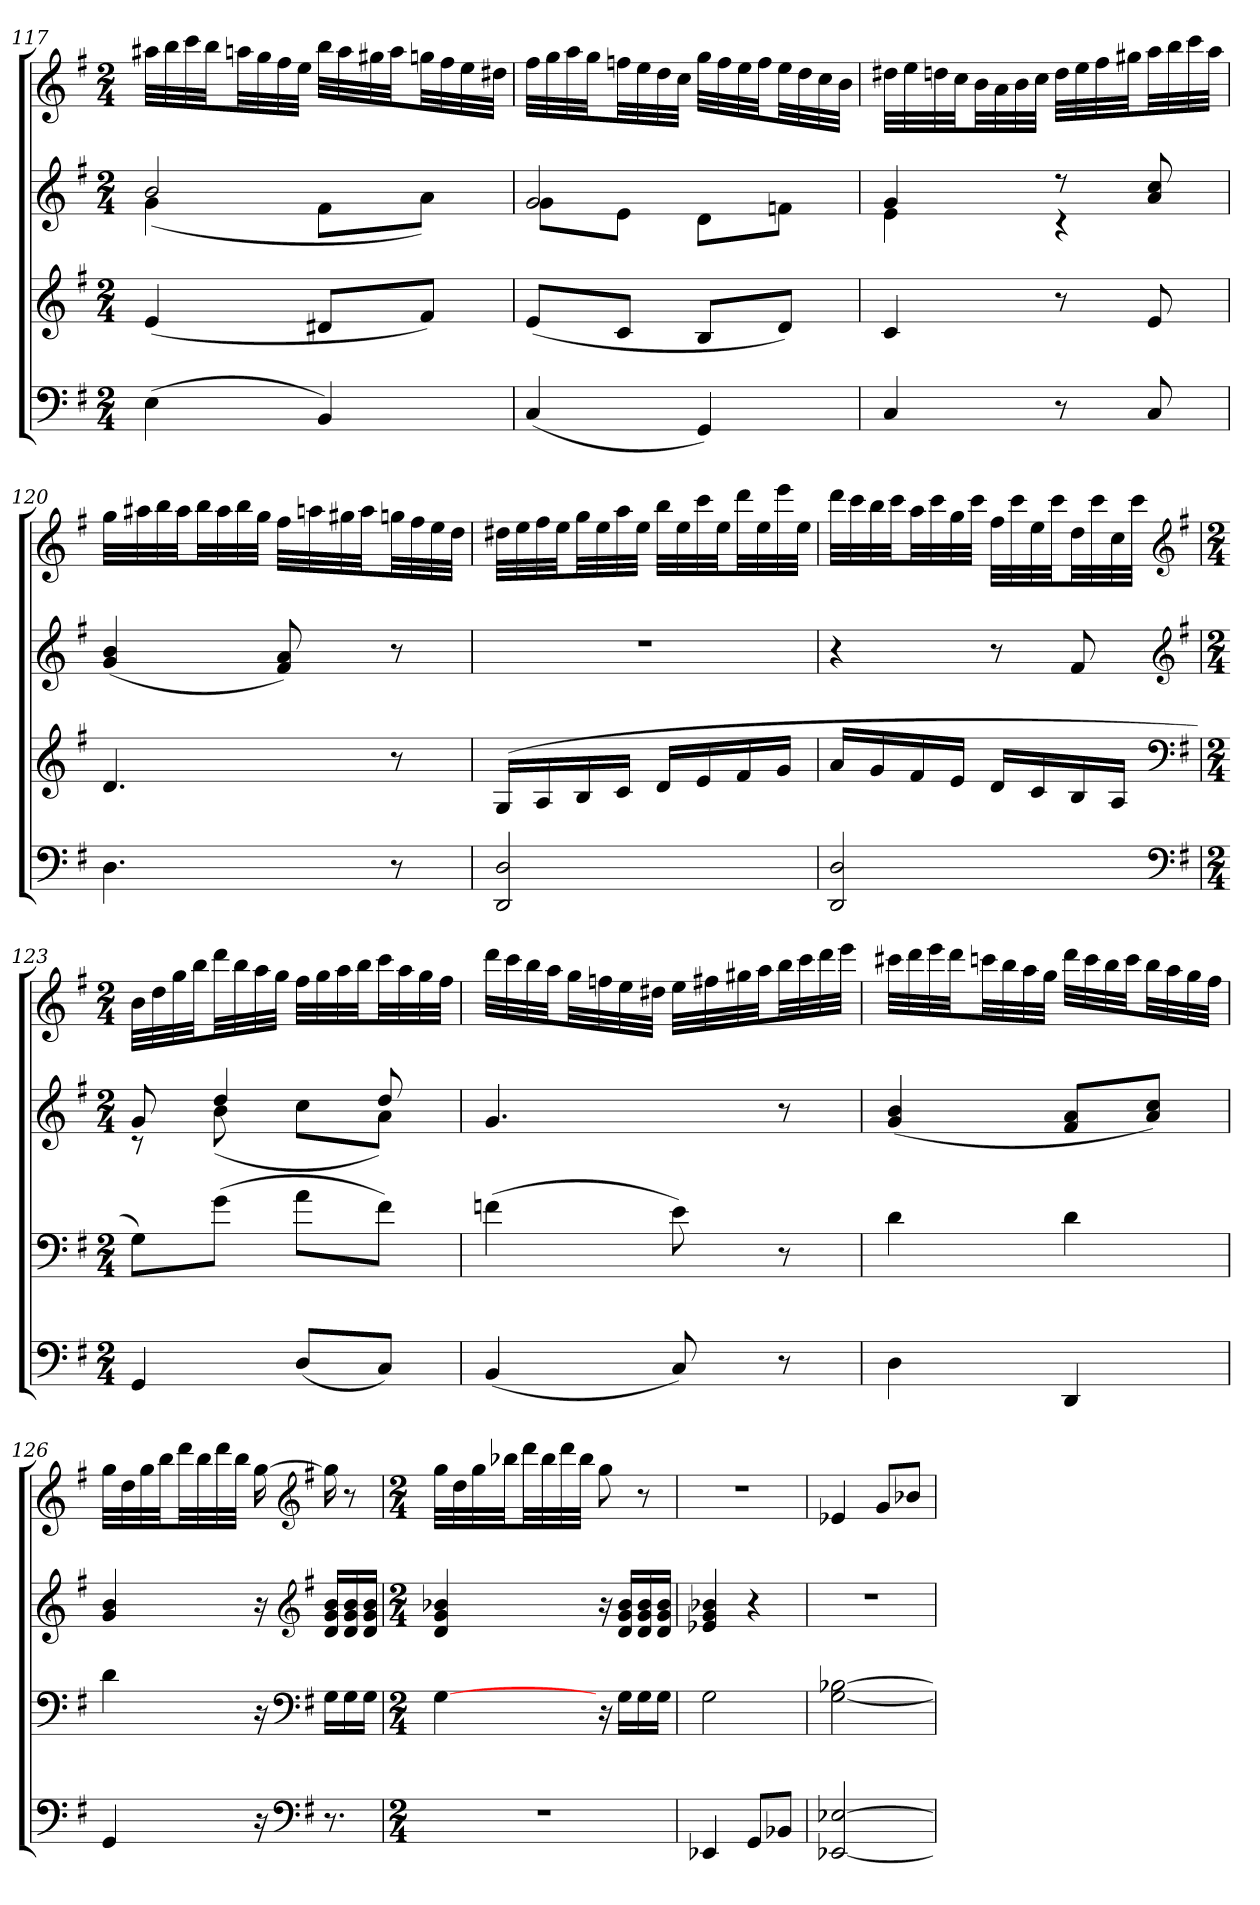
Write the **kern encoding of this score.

**kern	**kern	**kern	**kern
*part4	*part3	*part2	*part1
*staff4	*staff3	*staff2	*staff1
*clefF4	*clefG2	*clefG2	*clefG2
*k[f#]	*k[f#]	*k[f#]	*k[f#]
*G:	*G:	*G:	*G:
*M2/4	*M2/4	*M2/4	*M2/4
=117	=117	=117	=117
*	*	*^	*
(4E	(4e	2b	(4g	32aa#XLLL
.	.	.	.	32bb
.	.	.	.	32ccc
.	.	.	.	32bbJJ
.	.	.	.	32aanLL
.	.	.	.	32gg
.	.	.	.	32ff#
.	.	.	.	32eeJJJ
4BB)	8d#XL	.	8f#L	32bbLLL
.	.	.	.	32aa
.	.	.	.	32gg#X
.	.	.	.	32aaJJ
.	8f#J)	.	8aJ)	32ggnLL
.	.	.	.	32ff#
.	.	.	.	32ee
.	.	.	.	32dd#XJJJ
=118	=118	=118	=118	=118
(4C	(8eL	2g	8gL	32ff#LLL
.	.	.	.	32gg
.	.	.	.	32aa
.	.	.	.	32ggJJ
.	8cJ	.	8eJ	32ffnLL
.	.	.	.	32ee
.	.	.	.	32dd
.	.	.	.	32ccJJJ
4GG)	8BL	.	8dL	32ggLLL
.	.	.	.	32ff
.	.	.	.	32ee
.	.	.	.	32ffJJ
.	8dJ)	.	8fnJ	32eeLL
.	.	.	.	32dd
.	.	.	.	32cc
.	.	.	.	32bJJJ
=119	=119	=119	=119	=119
4C	4c	4g	4e	32dd#XLLL
.	.	.	.	32ee
.	.	.	.	32ddn
.	.	.	.	32ccJJ
.	.	.	.	32bLL
.	.	.	.	32a
.	.	.	.	32b
.	.	.	.	32ccJJJ
8r	8r	8r	4r	32ddLLL
.	.	.	.	32ee
.	.	.	.	32ff#
.	.	.	.	32gg#XJJ
8C	8e	8a 8cc	.	32aaLL
.	.	.	.	32bb
.	.	.	.	32ccc
.	.	.	.	32aaJJJ
*	*	*v	*v	*
=120	=120	=120	=120
4.D	4.d	(4g 4b	32ggLLL
.	.	.	32aa#X
.	.	.	32bb
.	.	.	32aa#JJ
.	.	.	32bbLL
.	.	.	32aa#
.	.	.	32bb
.	.	.	32ggJJJ
.	.	8f# 8a)	32ff#LLL
.	.	.	32aan
.	.	.	32gg#X
.	.	.	32aaJJ
8r	8r	8r	32ggnLL
.	.	.	32ff#
.	.	.	32ee
.	.	.	32ddJJJ
=121	=121	=121	=121
2DD 2D	(16GLL	2r	32dd#XLLL
.	.	.	32ee
.	16A	.	32ff#
.	.	.	32eeJJ
.	16B	.	32ggLL
.	.	.	32ee
.	16cJJ	.	32aa
.	.	.	32eeJJJ
.	16dLL	.	32bbLLL
.	.	.	32ee
.	16e	.	32ccc
.	.	.	32eeJJ
.	16f#	.	32dddLL
.	.	.	32ee
.	16gJJ	.	32eee
.	.	.	32eeJJJ
=122	=122	=122	=122
2DD 2D	16aLL	4r	32dddLLL
.	.	.	32ccc
.	16g	.	32bb
.	.	.	32cccJJ
.	16f#	.	32aaLL
.	.	.	32ccc
.	16eJJ	.	32gg
.	.	.	32cccJJJ
.	16dLL	8r	32ff#LLL
.	.	.	32ccc
.	16c	.	32ee
.	.	.	32cccJJ
.	16B	8f#	32ddLL
.	.	.	32ccc
.	16AJJ	.	32cc
.	.	.	32cccJJJ
*clefF4	*clefF4	*clefG2	*clefG2
*k[f#]	*k[f#]	*k[f#]	*k[f#]
*G:	*G:	*G:	*G:
=123	=123	=123	=123
*M2/4	*M2/4	*M2/4	*M2/4
*	*	*^	*
4GG	8GL)	8g	8r	32bLLL
.	.	.	.	32dd
.	.	.	.	32gg
.	.	.	.	32bbJJ
.	(8gJ	4dd	(8b	32dddLL
.	.	.	.	32bb
.	.	.	.	32aa
.	.	.	.	32ggJJJ
(8DL	8aL	.	8ccL	32ff#LLL
.	.	.	.	32gg
.	.	.	.	32aa
.	.	.	.	32bbJJ
8CJ)	8f#J)	8dd	8aJ)	32cccLL
.	.	.	.	32aa
.	.	.	.	32gg
.	.	.	.	32ff#JJJ
*	*	*v	*v	*
=124	=124	=124	=124
(4BB	(4fn	4.g	32dddLLL
.	.	.	32ccc
.	.	.	32bb
.	.	.	32aaJJ
.	.	.	32ggLL
.	.	.	32ffn
.	.	.	32ee
.	.	.	32dd#XJJJ
8C)	8e)	.	32eeLLL
.	.	.	32ff#X
.	.	.	32gg#X
.	.	.	32aaJJ
8r	8r	8r	32bbLL
.	.	.	32ccc
.	.	.	32ddd
.	.	.	32eeeJJJ
=125	=125	=125	=125
4D	4d	(4g 4b	32ccc#XLLL
.	.	.	32ddd
.	.	.	32eee
.	.	.	32dddJJ
.	.	.	32cccnLL
.	.	.	32bb
.	.	.	32aa
.	.	.	32ggJJJ
4DD	4d	8f# 8aL	32dddLLL
.	.	.	32ccc
.	.	.	32bb
.	.	.	32cccJJ
.	.	8a 8ccJ)	32bbLL
.	.	.	32aa
.	.	.	32gg
.	.	.	32ff#JJJ
=126	=126	=126	=126
4GG	4d	4g 4b	32ggLLL
.	.	.	32dd
.	.	.	32gg
.	.	.	32bbJJ
.	.	.	32dddLL
.	.	.	32bb
.	.	.	32ddd
.	.	.	32bbJJJ
16r	16r	16r	[16gg
*clefF4	*clefF4	*clefG2	*clefG2
*k[f#]	*k[f#]	*k[f#]	*k[f#]
*G:	*G:	*G:	*G:
8.r	16GLL	16d 16g 16bLL	16gg]
.	16G	16d 16g 16b	8r
.	16GJJ	16d 16g 16bJJ	.
=127	=127	=127	=127
*M2/4	*M2/4	*M2/4	*M2/4
2r	[4G	4d 4g 4b-X	32ggLLL
.	.	.	32dd
.	.	.	32gg
.	.	.	32bb-XJJ
.	.	.	32dddLL
.	.	.	32bb-
.	.	.	32ddd
.	.	.	32bb-JJJ
.	16r	16r	8gg
.	16GLL	16d 16g 16b-LL	.
.	16G	16d 16g 16b-	8r
.	16GJJ	16d 16g 16b-JJ	.
=128	=128	=128	=128
4EE-X	2G	4e-X 4g 4b-X	2r
8GGL	.	4r	.
8BB-XJ	.	.	.
=129	=129	=129	=129
[2EE-X [2E-X	[2G [2B-X	2r	4e-X
.	.	.	8gL
.	.	.	8b-XJ
=	=	=	=
*-	*-	*-	*-
